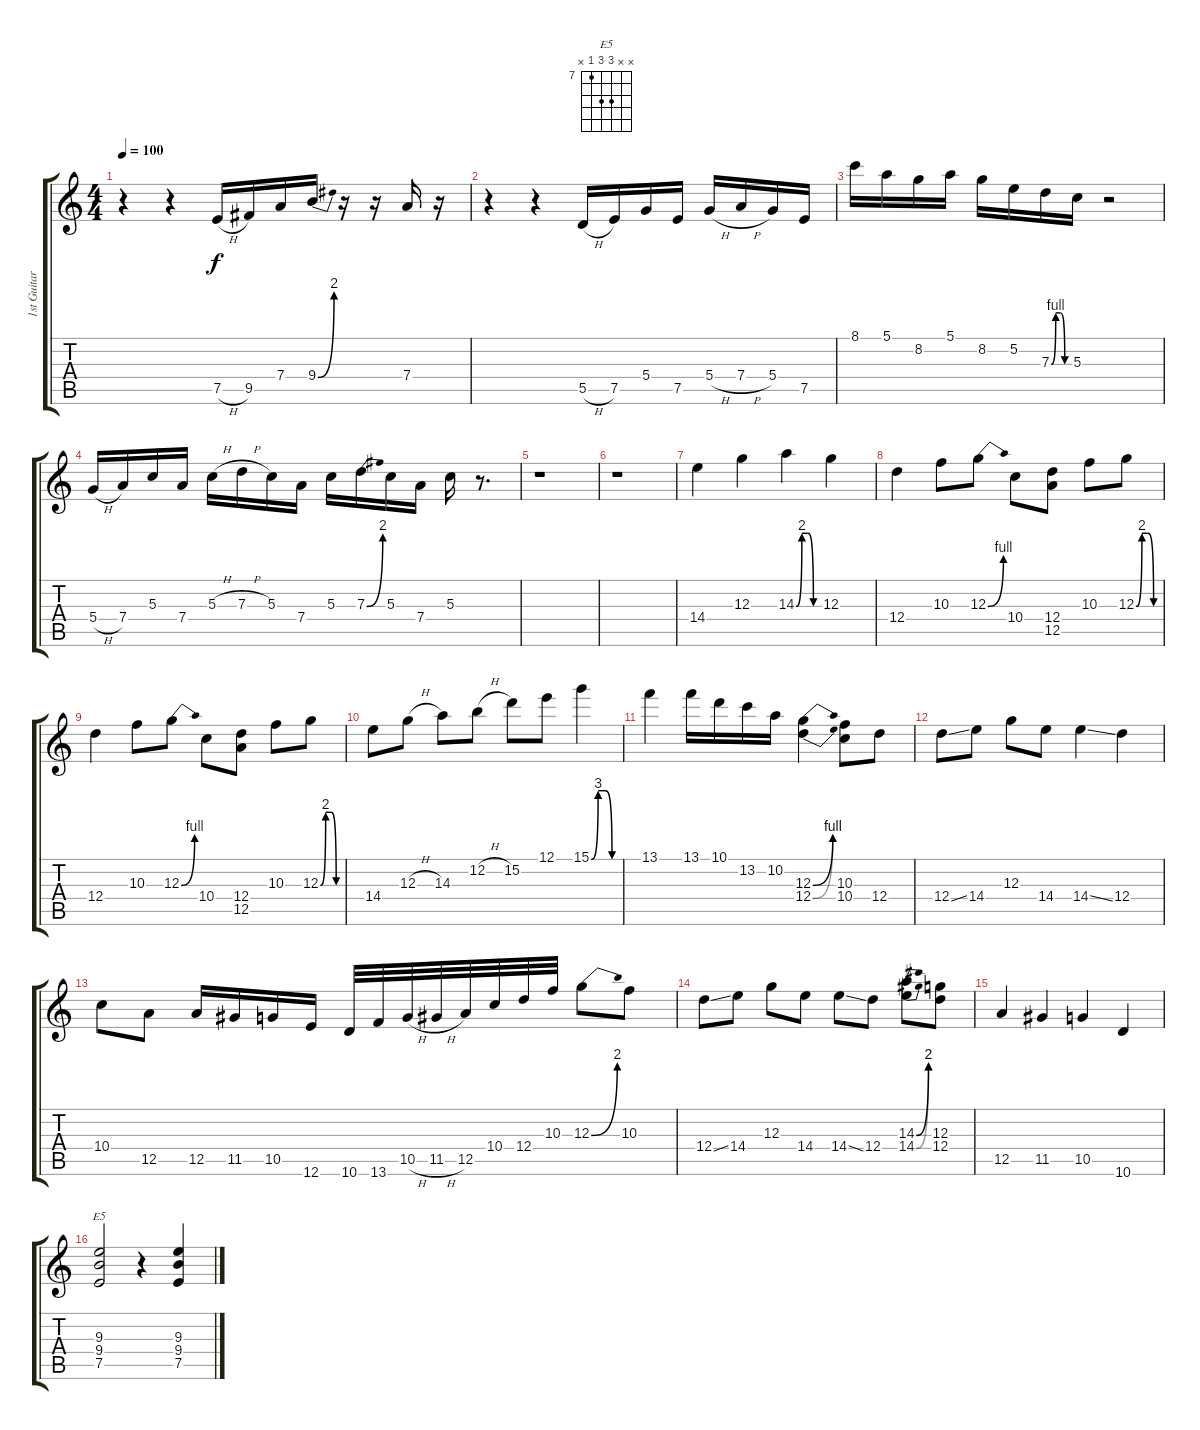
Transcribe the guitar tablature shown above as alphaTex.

\track ("1st Guitar" "1st Guitar") {instrument overdrivenguitar}
\staff {score tabs}
\tuning (E4 B3 G3 D3 A2 E2) {hide}
\chord ("E5" x x 9 9 7 x) {firstfret 7}
\ts (4 4)
\tempo 100
\clef g2
\ks c
r.4{dy f} r.4 7.5{h}.16 9.5.16 7.4.16 9.4{be (bend 0 0 60 8)}.16 r.16 r.16 7.4.16 r.16 |
r.4 r.4 5.5{h}.16 7.5.16 5.4.16 7.5.16 5.4{h}.16 7.4{h}.16 5.4.16 7.5.16 |
8.1.16 5.1.16 8.2.16 5.1.16 8.2.16 5.2.16 7.3{be (custom 0 0 15 4 30 4 45 0 60 0)}.16 5.3.16 r.2 |
5.4{h}.16 7.4.16 5.3.16 7.4.16 5.3{h}.16 7.3{h}.16 5.3.16 7.4.16 5.3.16 7.3{be (bend 0 0 60 8)}.16 5.3.16 7.4.16 5.3.16 r.8{d} |
r.1 |
r.1 |
14.4.4 12.3.4 14.3{be (custom 0 0 15 8 30 8 45 0 60 0)}.4 12.3.4 |
12.4.4 10.3.8 12.3{be (bend 0 0 60 4)}.8 10.4.8 (12.4 12.5).8 10.3.8 12.3{be (custom 0 0 15 8 30 8 45 0 60 0)}.8 |
12.4.4 10.3.8 12.3{be (bend 0 0 60 4)}.8 10.4.8 (12.4 12.5).8 10.3.8 12.3{be (custom 0 0 15 8 30 8 45 0 60 0)}.8 |
14.4.8 12.3{h}.8 14.3.8 12.2{h}.8 15.2.8 12.1.8 15.1{be (custom 0 0 15 12 30 12 45 0 60 0)}.4 |
13.1.4 13.1.16 10.1.16 13.2.16 10.2.16 (12.3{be (bend 0 0 60 4)} 12.4{be (bend 0 0 60 4)}).4 (10.3 10.4).8 12.4.8 |
12.4{ss}.8 14.4.8 12.3.8 14.4.8 14.4{ss}.4 12.4.4 |
10.4.8 12.5.8 12.5.16 11.5.16 10.5.16 12.6.16 10.6.32 13.6.32 10.5{h}.32 11.5{h}.32 12.5.32 10.4.32 12.4.32 10.3.32 12.3{be (bend 0 0 60 8)}.8 10.3.8 |
12.4{ss}.8 14.4.8 12.3.8 14.4.8 14.4{ss}.8 12.4.8 (14.3{be (bend 0 0 60 8)} 14.4{be (bend 0 0 60 8)}).8 (12.3 12.4).8 |
12.5.4 11.5.4 10.5.4 10.6.4 |
(9.3 9.4 7.5).2{ch "E5"} r.4 (9.3{ss} 9.4{ss} 7.5{ss}).4
